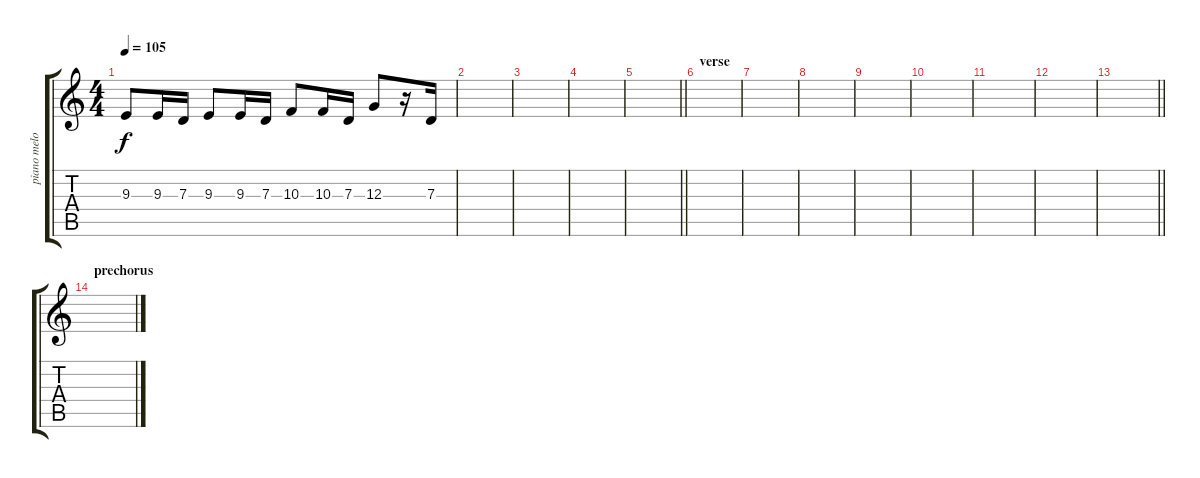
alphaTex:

\track ("piano melody" "piano melo") {instrument acousticgrandpiano}
\staff {score tabs}
\tuning (E4 B3 G3 D3 A2 E2) {hide}
\ts (4 4)
\tempo 105
\clef g2
\ks c
9.3.8{dy f} 9.3.16 7.3.16 9.3.8 9.3.16 7.3.16 10.3.8 10.3.16 7.3.16 12.3.8 r.16 7.3.16 |
|
|
|
\barLineRight lightlight
|
\section ("" "verse")
|
|
|
|
|
|
|
\barLineRight lightlight
|
\section ("" "prechorus")
